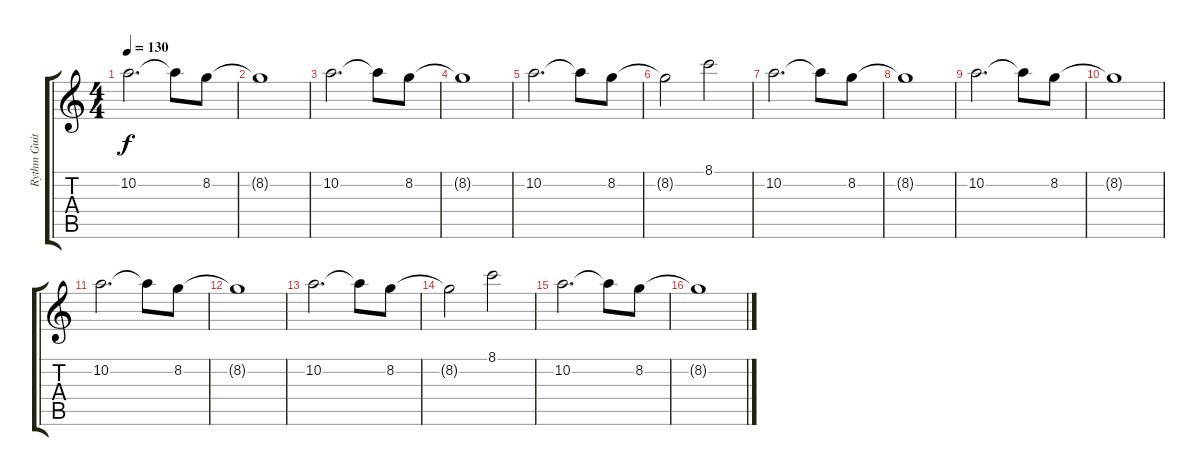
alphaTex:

\track ("Rythm Guitar 1" "Rythm Guit") {instrument overdrivenguitar}
\staff {score tabs}
\tuning (E4 B3 G3 D3 A2 E2) {hide}
\ts (4 4)
\tempo 130
\clef g2
\ks c
10.2.2{d dy f} 10.2{t}.8 8.2.8 |
8.2{t}.1 |
10.2.2{d} 10.2{t}.8 8.2.8 |
8.2{t}.1 |
10.2.2{d} 10.2{t}.8 8.2.8 |
8.2{t}.2 8.1.2 |
10.2.2{d} 10.2{t}.8 8.2.8 |
8.2{t}.1 |
10.2.2{d} 10.2{t}.8 8.2.8 |
8.2{t}.1 |
10.2.2{d} 10.2{t}.8 8.2.8 |
8.2{t}.1 |
10.2.2{d} 10.2{t}.8 8.2.8 |
8.2{t}.2 8.1.2 |
10.2.2{d} 10.2{t}.8 8.2.8 |
8.2{t}.1
